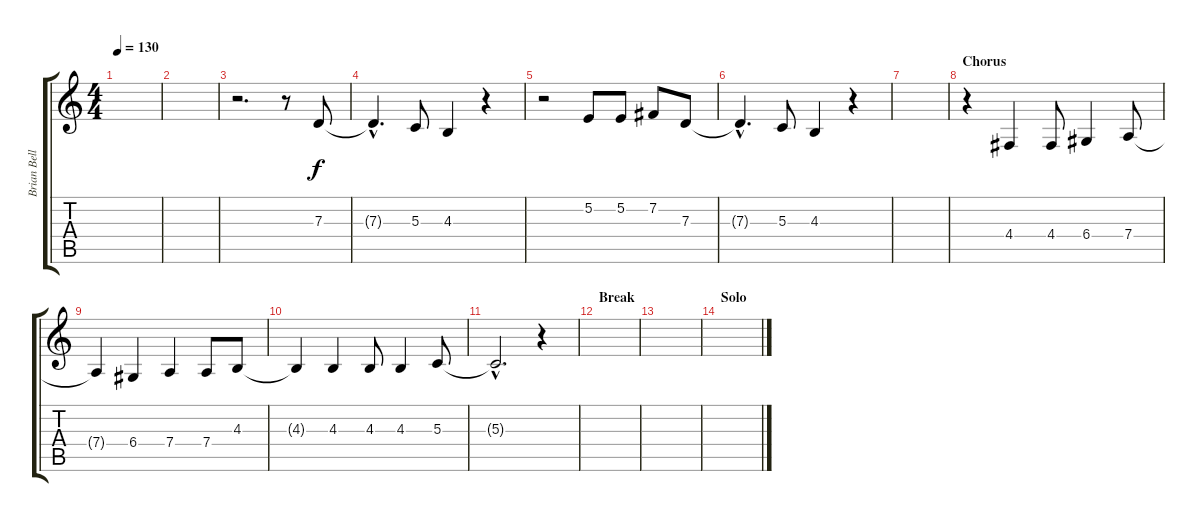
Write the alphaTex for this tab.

\track ("Brian Bell - Bkup Vocals" "Brian Bell") {instrument lead1square}
\staff {score tabs}
\tuning (E4 B3 G3 D3 A2 E2) {hide}
\ts (4 4)
\tempo 130
\clef g2
\ks c
|
|
r.2{d} r.8 7.3.8 |
7.3{hac t}.4{d} 5.3.8 4.3.4 r.4 |
r.2 5.2.8 5.2.8 7.2.8 7.3.8 |
7.3{hac t}.4{d} 5.3.8 4.3.4 r.4 |
|
\section ("" "Chorus")
r.4 4.4.4 4.4.8 6.4.4 7.4.8 |
7.4{t}.4 6.4.4 7.4.4 7.4.8 4.3.8 |
4.3{t}.4 4.3.4 4.3.8 4.3.4 5.3.8 |
5.3{hac t}.2{d} r.4 |
\section ("" "Break")
|
|
\section ("" "Solo")
